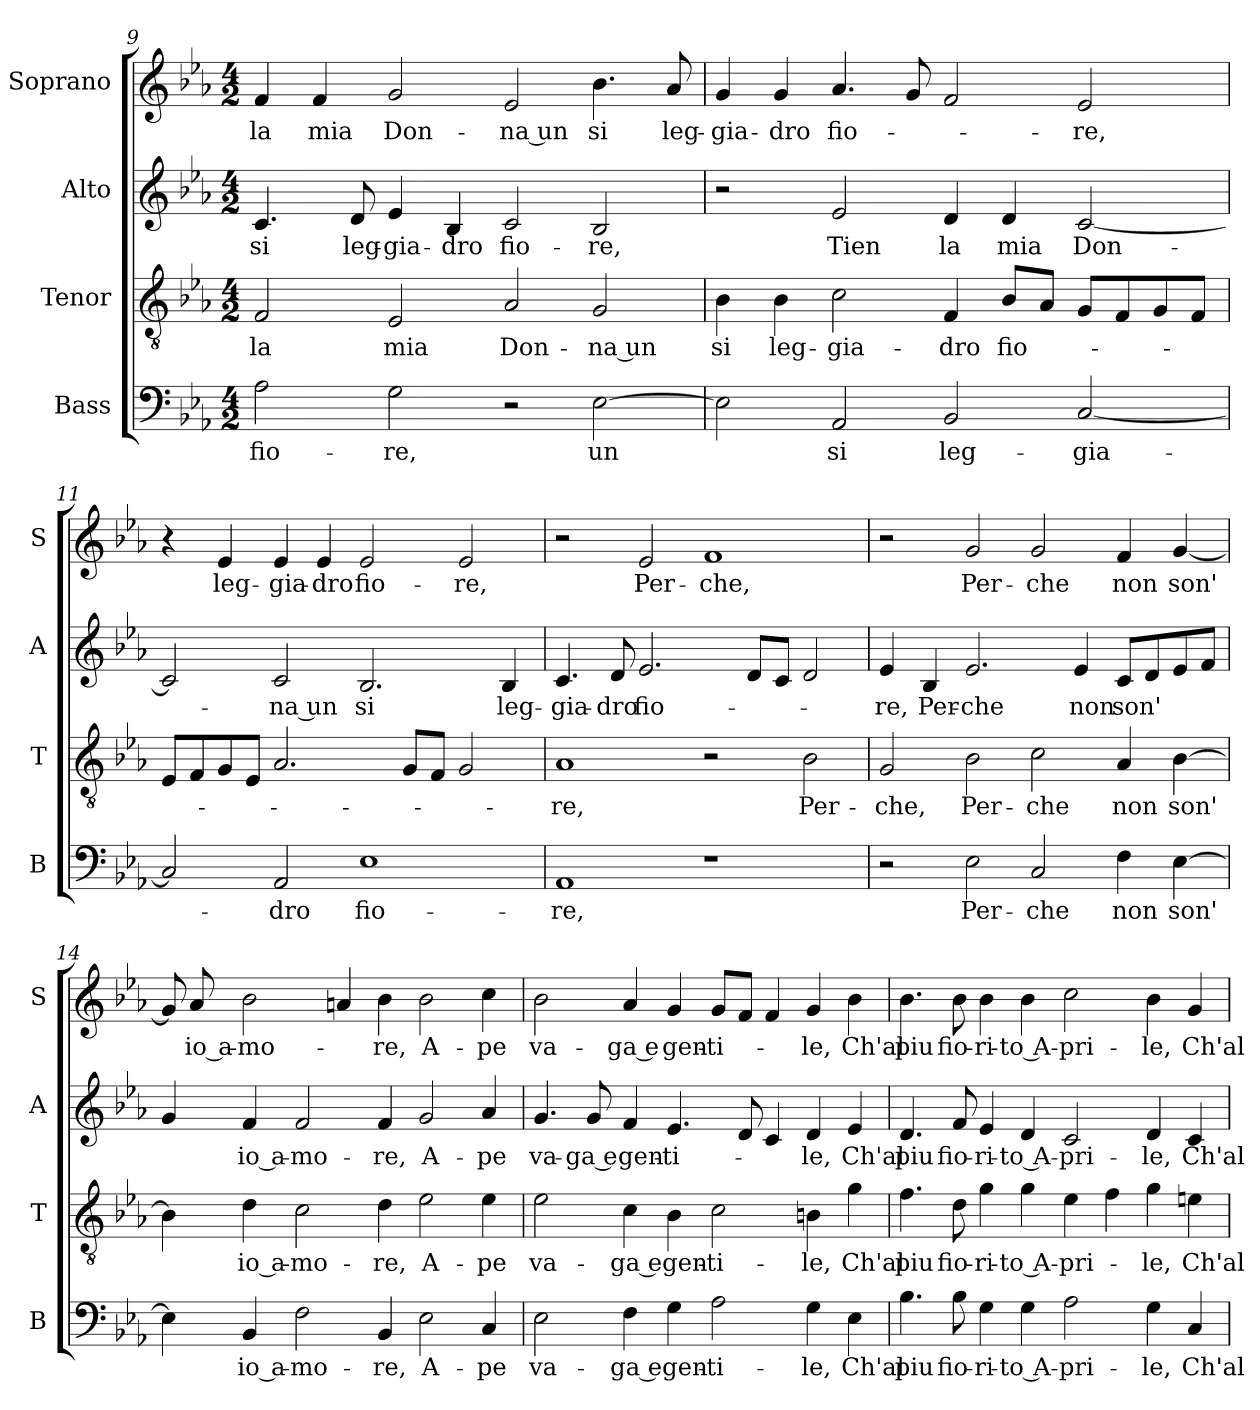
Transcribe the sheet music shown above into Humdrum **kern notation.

**kern	**text	**kern	**text	**kern	**text	**kern	**text
*part4	*part4	*part3	*part3	*part2	*part2	*part1	*part1
*staff4	*staff4	*staff3	*staff3	*staff2	*staff2	*staff1	*staff1
*I"Bass	*	*I"Tenor	*	*I"Alto	*	*I"Soprano	*
*I'B	*	*I'T	*	*I'A	*	*I'S	*
*clefF4	*	*clefGv2	*	*clefG2	*	*clefG2	*
*k[b-e-a-]	*	*k[b-e-a-]	*	*k[b-e-a-]	*	*k[b-e-a-]	*
*E-:	*	*E-:	*	*E-:	*	*E-:	*
*M4/2	*	*M4/2	*	*M4/2	*	*M4/2	*
=9	=9	=9	=9	=9	=9	=9	=9
!	!LO:LY:b	!	!LO:LY:b	!	!LO:LY:b	!	!LO:LY:b
2A-\	fio-	2F/	la	4.c/	si	4f/	la
!	!	!	!	!	!	!	!LO:LY:b
.	.	.	.	.	.	4f/	mia
!	!	!	!	!	!LO:LY:b	!	!
.	.	.	.	8d/	leg-	.	.
!	!LO:LY:b	!	!LO:LY:b	!	!LO:LY:b	!	!LO:LY:b
2G\	-re,	2E-/	mia	4e-/	-gia-	2g/	Don-
!	!	!	!	!	!LO:LY:b	!	!
.	.	.	.	4B-/	-dro	.	.
!	!	!	!LO:LY:b	!	!LO:LY:b	!	!LO:LY:b
2r	.	2A-/	Don-	2c/	fio-	2e-/	-na un
!	!LO:LY:b	!	!LO:LY:b	!	!LO:LY:b	!	!LO:LY:b
[2E-\	un	2G/	-na un	2B-/	-re,	4.b-\	si
!	!	!	!	!	!	!	!LO:LY:b
.	.	.	.	.	.	8a-/	leg-
!!LO:PB:g=z
=10	=10	=10	=10	=10	=10	=10	=10
!	!	!	!LO:LY:b	!	!	!	!LO:LY:b
2E-\]	.	4B-\	si	2r	.	4g/	-gia-
!	!	!	!LO:LY:b	!	!	!	!LO:LY:b
.	.	4B-\	leg-	.	.	4g/	-dro
!	!LO:LY:b	!	!LO:LY:b	!	!LO:LY:b	!	!LO:LY:b
2AA-/	si	2c\	-gia-	2e-/	Tien	4.a-/	fio-
.	.	.	.	.	.	8g/	.
!	!LO:LY:b	!	!LO:LY:b	!	!LO:LY:b	!	!
2BB-/	leg-	4F/	-dro	4d/	la	2f/	.
!	!	!	!LO:LY:b	!	!LO:LY:b	!	!
.	.	8B-/L	fio-	4d/	mia	.	.
.	.	8A-/J	.	.	.	.	.
!	!LO:LY:b	!	!	!	!LO:LY:b	!	!LO:LY:b
[2C/	-gia-	8G/L	.	[2c/	Don-	2e-/	-re,
.	.	8F/	.	.	.	.	.
.	.	8G/	.	.	.	.	.
.	.	8F/J	.	.	.	.	.
=11	=11	=11	=11	=11	=11	=11	=11
2C/]	.	8E-/L	.	2c/]	.	4r	.
.	.	8F/	.	.	.	.	.
!	!	!	!	!	!	!	!LO:LY:b
.	.	8G/	.	.	.	4e-/	leg-
.	.	8E-/J	.	.	.	.	.
!	!LO:LY:b	!	!	!	!LO:LY:b	!	!LO:LY:b
2AA-/	-dro	2.A-/	.	2c/	-na un	4e-/	-gia-
!	!	!	!	!	!	!	!LO:LY:b
.	.	.	.	.	.	4e-/	-dro
!	!LO:LY:b	!	!	!	!LO:LY:b	!	!LO:LY:b
1E-	fio-	.	.	2.B-/	si	2e-/	fio-
.	.	8G/L	.	.	.	.	.
.	.	8F/J	.	.	.	.	.
!	!	!	!	!	!	!	!LO:LY:b
.	.	2G/	.	.	.	2e-/	-re,
!	!	!	!	!	!LO:LY:b	!	!
.	.	.	.	4B-/	leg-	.	.
=12	=12	=12	=12	=12	=12	=12	=12
!	!LO:LY:b	!	!LO:LY:b	!	!LO:LY:b	!	!
1AA-	-re,	1A-	-re,	4.c/	-gia-	2r	.
!	!	!	!	!	!LO:LY:b	!	!
.	.	.	.	8d/	-dro	.	.
!	!	!	!	!	!LO:LY:b	!	!LO:LY:b
.	.	.	.	2.e-/	fio-	2e-/	Per-
!	!	!	!	!	!	!	!LO:LY:b
1r	.	2r	.	.	.	1f	-che,
.	.	.	.	8d/L	.	.	.
.	.	.	.	8c/J	.	.	.
!	!	!	!LO:LY:b	!	!	!	!
.	.	2B-\	Per-	2d/	.	.	.
!!LO:LB:g=z
=13	=13	=13	=13	=13	=13	=13	=13
!	!	!	!LO:LY:b	!	!LO:LY:b	!	!
2r	.	2G/	-che,	4e-/	-re,	2r	.
!	!	!	!	!	!LO:LY:b	!	!
.	.	.	.	4B-/	Per-	.	.
!	!LO:LY:b	!	!LO:LY:b	!	!LO:LY:b	!	!LO:LY:b
2E-\	Per-	2B-\	Per-	2.e-/	-che	2g/	Per-
!	!LO:LY:b	!	!LO:LY:b	!	!	!	!LO:LY:b
2C/	-che	2c\	-che	.	.	2g/	-che
!	!	!	!	!	!LO:LY:b	!	!
.	.	.	.	4e-/	non	.	.
!	!LO:LY:b	!	!LO:LY:b	!	!LO:LY:b	!	!LO:LY:b
4F\	non	4A-/	non	8c/L	son'	4f/	non
.	.	.	.	8d/	.	.	.
!	!LO:LY:b	!	!LO:LY:b	!	!	!	!LO:LY:b
[4E-\	son'	[4B-\	son'	8e-/	.	[4g/	son'
.	.	.	.	8f/J	.	.	.
=14	=14	=14	=14	=14	=14	=14	=14
4E-\]	.	4B-\]	.	4g/	.	8g/]	.
!	!	!	!	!	!	!	!LO:LY:b
.	.	.	.	.	.	8a-/	io a-
!	!LO:LY:b	!	!LO:LY:b	!	!LO:LY:b	!	!LO:LY:b
4BB-/	io a-	4d\	io a-	4f/	io a-	2b-\	-mo-
!	!LO:LY:b	!	!LO:LY:b	!	!LO:LY:b	!	!
2F\	-mo-	2c\	-mo-	2f/	-mo-	.	.
.	.	.	.	.	.	4an/	.
!	!LO:LY:b	!	!LO:LY:b	!	!LO:LY:b	!	!LO:LY:b
4BB-/	-re,	4d\	-re,	4f/	-re,	4b-\	-re,
!	!LO:LY:b	!	!LO:LY:b	!	!LO:LY:b	!	!LO:LY:b
2E-\	A-	2e-\	A-	2g/	A-	2b-\	A-
!	!LO:LY:b	!	!LO:LY:b	!	!LO:LY:b	!	!LO:LY:b
4C/	-pe	4e-\	-pe	4a-/	-pe	4cc\	-pe
=15	=15	=15	=15	=15	=15	=15	=15
!	!LO:LY:b	!	!LO:LY:b	!	!LO:LY:b	!	!LO:LY:b
2E-\	va-	2e-\	va-	4.g/	va-	2b-\	va-
!	!	!	!	!	!LO:LY:b	!	!
.	.	.	.	8g/	-ga e	.	.
!	!LO:LY:b	!	!LO:LY:b	!	!LO:LY:b	!	!LO:LY:b
4F\	-ga e	4c\	-ga e	4f/	gen-	4a-/	-ga e
!	!LO:LY:b	!	!LO:LY:b	!	!LO:LY:b	!	!LO:LY:b
4G\	gen-	4B-\	gen-	4.e-/	-ti-	4g/	gen-
!	!LO:LY:b	!	!LO:LY:b	!	!	!	!LO:LY:b
2A-\	-ti-	2c\	-ti-	.	.	8g/L	-ti-
.	.	.	.	8d/	.	8f/J	.
.	.	.	.	4c/	.	4f/	.
!	!LO:LY:b	!	!LO:LY:b	!	!LO:LY:b	!	!LO:LY:b
4G\	-le,	4Bn\	-le,	4d/	-le,	4g/	-le,
!	!LO:LY:b	!	!LO:LY:b	!	!LO:LY:b	!	!LO:LY:b
4E-\	Ch'al	4g\	Ch'al	4e-/	Ch'al	4b-\	Ch'al
!!LO:LB:g=z
=16	=16	=16	=16	=16	=16	=16	=16
!	!LO:LY:b	!	!LO:LY:b	!	!LO:LY:b	!	!LO:LY:b
4.B-\	piu	4.f\	piu	4.d/	piu	4.b-\	piu
!	!LO:LY:b	!	!LO:LY:b	!	!LO:LY:b	!	!LO:LY:b
8B-\	fio-	8d\	fio-	8f/	fio-	8b-\	fio-
!	!LO:LY:b	!	!LO:LY:b	!	!LO:LY:b	!	!LO:LY:b
4G\	-ri-	4g\	-ri-	4e-/	-ri-	4b-\	-ri-
!	!LO:LY:b	!	!LO:LY:b	!	!LO:LY:b	!	!LO:LY:b
4G\	-to A-	4g\	-to A-	4d/	-to A-	4b-\	-to A-
!	!LO:LY:b	!	!LO:LY:b	!	!LO:LY:b	!	!LO:LY:b
2A-\	-pri-	4e-\	-pri-	2c/	-pri-	2cc\	-pri-
.	.	4f\	.	.	.	.	.
!	!LO:LY:b	!	!LO:LY:b	!	!LO:LY:b	!	!LO:LY:b
4G\	-le,	4g\	-le,	4d/	-le,	4b-\	-le,
!	!LO:LY:b	!	!LO:LY:b	!	!LO:LY:b	!	!LO:LY:b
4C/	Ch'al	4en\	Ch'al	4c/	Ch'al	4g/	Ch'al
=	=	=	=	=	=	=	=
*-	*-	*-	*-	*-	*-	*-	*-
